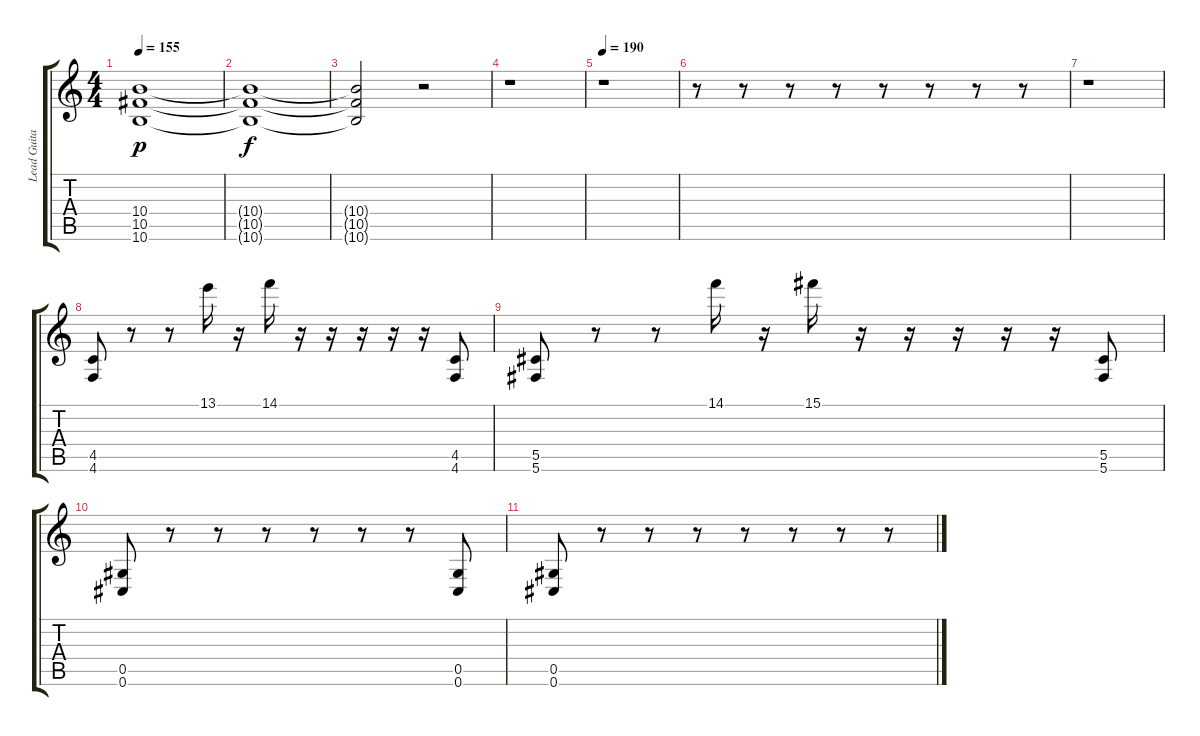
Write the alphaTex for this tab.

\track ("Lead Guitar" "Lead Guita") {instrument distortionguitar}
\staff {score tabs}
\tuning (Eb4 Bb3 Gb3 Db3 Ab2 Db2) {hide}
\ts (4 4)
\tempo 155
\clef g2
\ks c
(10.4 10.5 10.6).1{dy p} |
(10.4{t} 10.5{t} 10.6{t}).1{dy f} |
(10.4{t} 10.5{t} 10.6{t}).2 r.2 |
r.1 |
\tempo 190
r.1 |
r.8 r.8 r.8 r.8 r.8 r.8 r.8 r.8 |
r.1 |
(4.5 4.6).8 r.8 r.8 13.1.16 r.16 14.1.16 r.16 r.16 r.16 r.16 r.16 (4.5 4.6).8 |
(5.5 5.6).8 r.8 r.8 14.1.16 r.16 15.1.16 r.16 r.16 r.16 r.16 r.16 (5.5 5.6).8 |
(0.5 0.6).8 r.8 r.8 r.8 r.8 r.8 r.8 (0.5 0.6).8 |
(0.5 0.6).8 r.8 r.8 r.8 r.8 r.8 r.8 r.8
